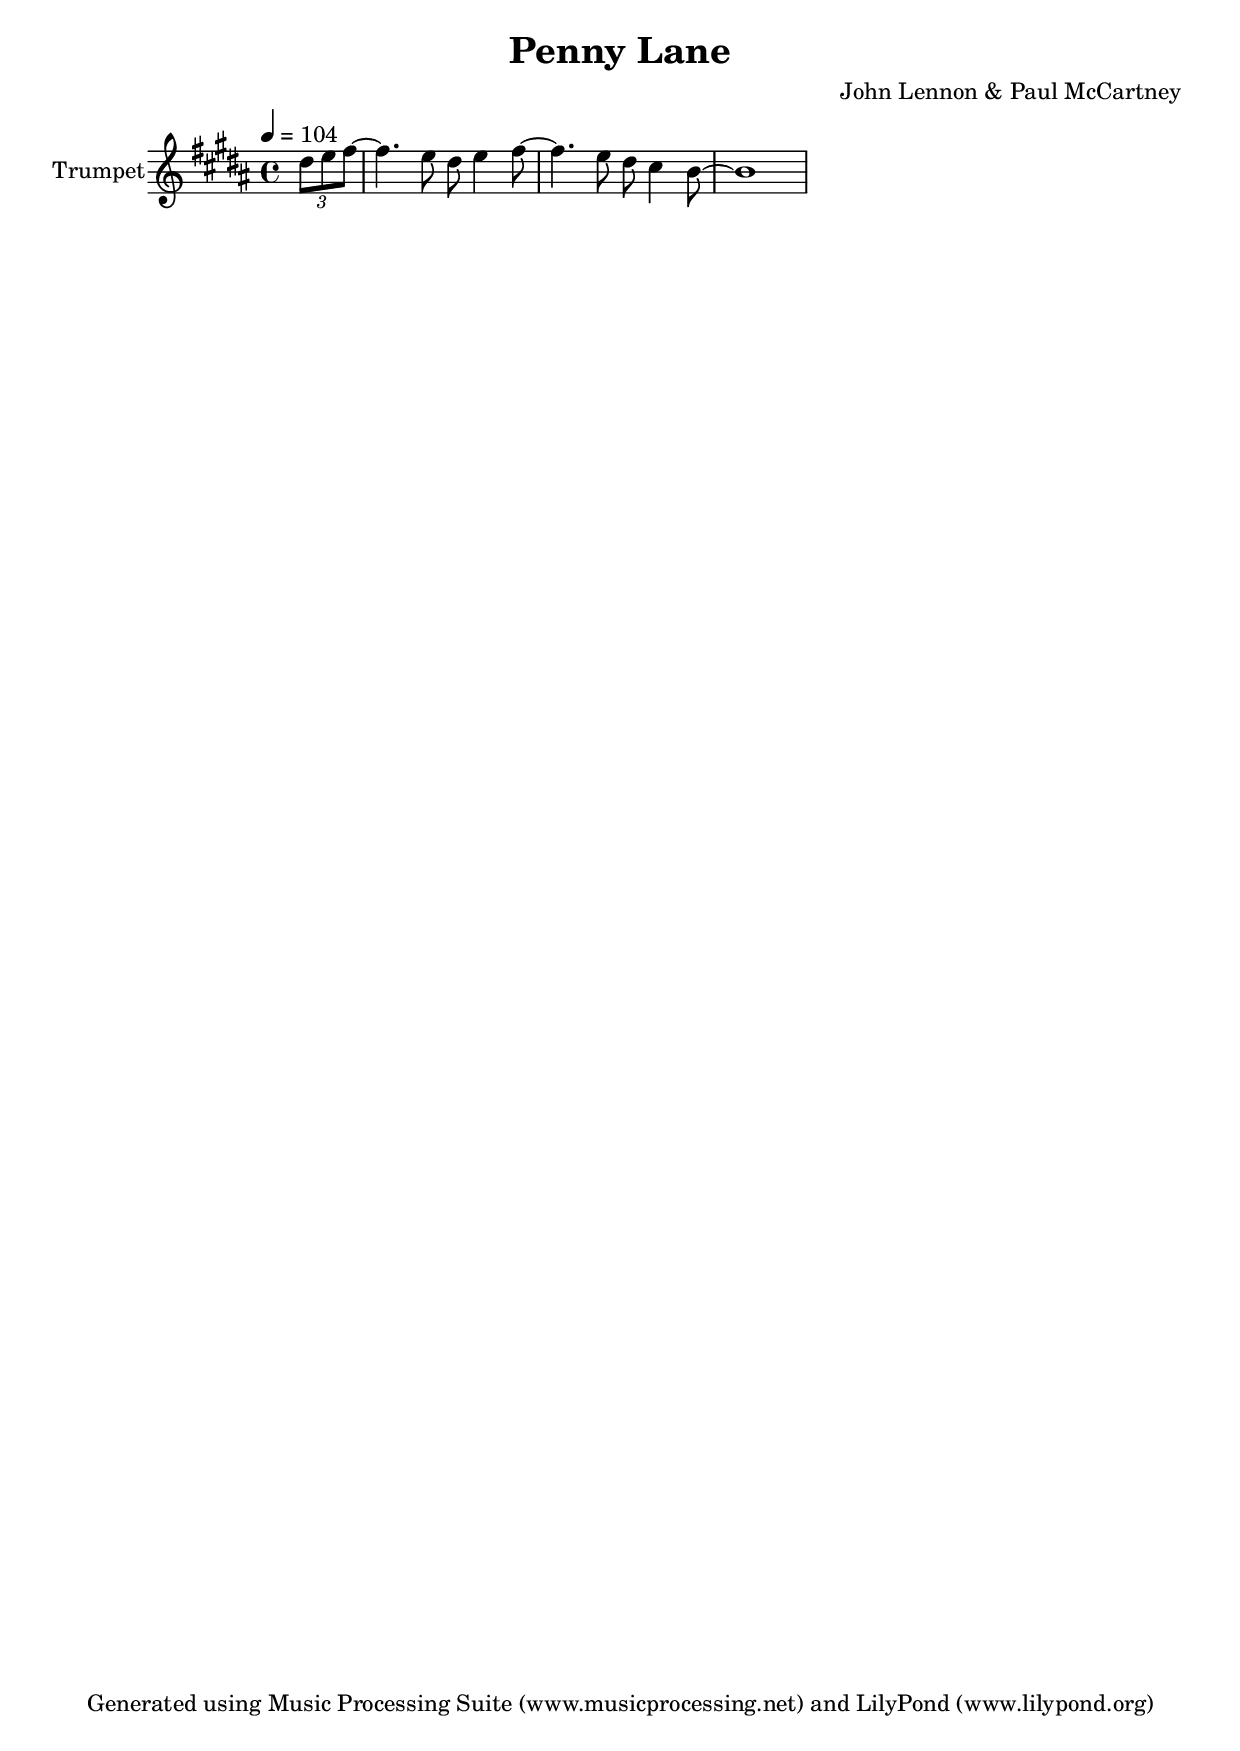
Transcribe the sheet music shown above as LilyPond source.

% Generated using Music Processing Suite (MPS)
\version "2.12.0"
#(set-default-paper-size "a4")

\header {
    title = "Penny Lane"
    composer = "John Lennon & Paul McCartney"
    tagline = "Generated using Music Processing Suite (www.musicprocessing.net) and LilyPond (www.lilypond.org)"
}

\score {
    <<
        \new Staff {
            \set Staff.instrumentName = #"Trumpet"
            \set Staff.shortInstrumentName = #"Tp."
            \set Staff.midiInstrument = #"trumpet"
            \clef treble
            \time 4/4
            \tempo 4 = 104
            \key b \major
            \partial 4 \tuplet 3/2 {dis''8
            e''
            fis''~
            | }fis''4.
            e''8
            dis''
            e''4
            fis''8~
            fis''4.
            e''8
            dis''
            cis''4
            b'8~
            b'1
        }

    >>

    \midi {
        \context {
            \Score
            tempoWholesPerMinute = #(ly:make-moment 120 4)
        }
    }
    \layout {
    }
}

